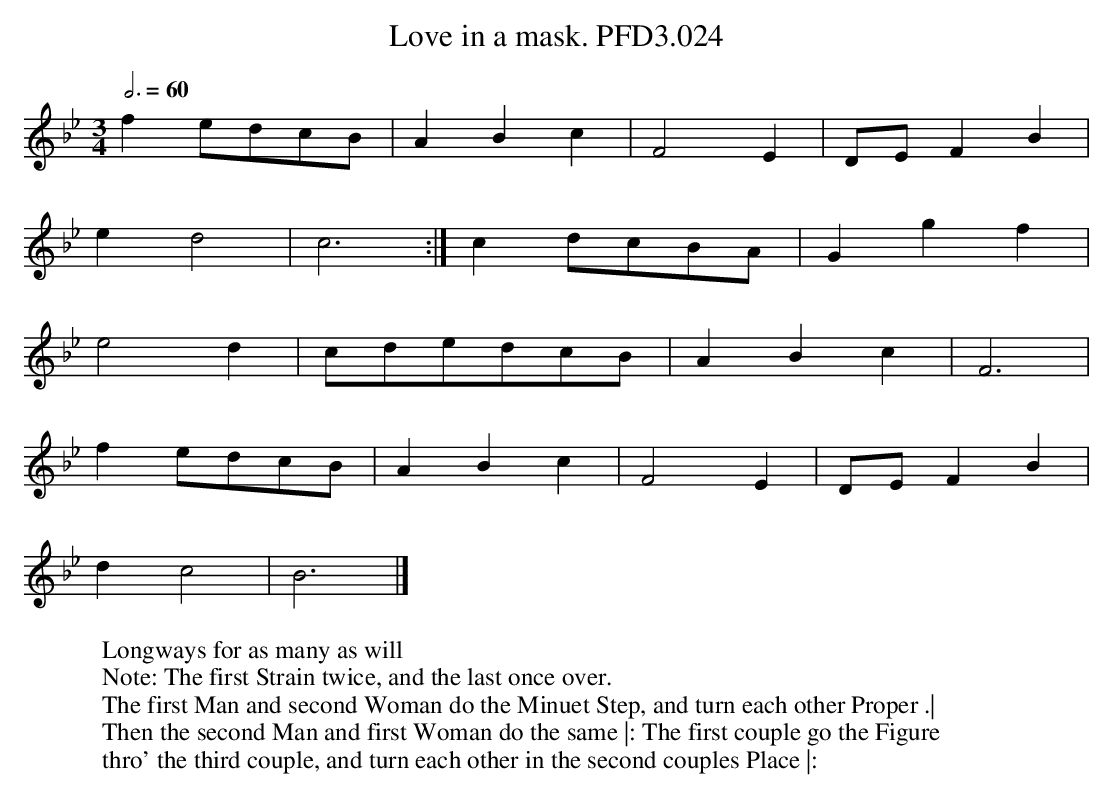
X:1
T:Love in a mask. PFD3.024
M:3/4
L:1/4
W:Longways for as many as will
W:Note: The first Strain twice, and the last once over.
W:The first Man and second Woman do the Minuet Step, and turn each other Proper .|
W:Then the second Man and first Woman do the same |: The first couple go the Figure
W:thro' the third couple, and turn each other in the second couples Place |:
Q:3/4=60
K:Bb
f e/d/c/B/ | ABc | F2E | D/E/FB |
e d2 | c3 :| c d/c/B/A/ | Ggf |
e2 d | c/d/e/d/c/B/ | ABc | F3 |
f e/d/c/B/ | ABc | F2 E | D/E/ FB |
d c2 | B3 |]
